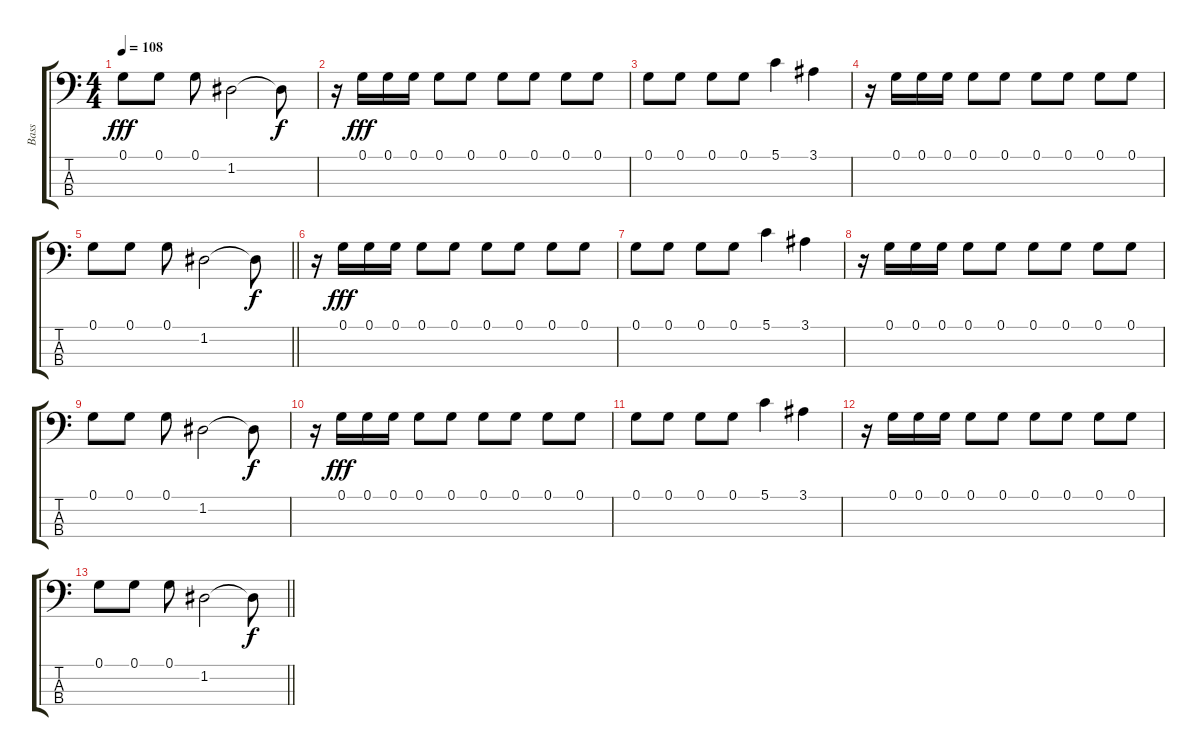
\track ("Bass" "Bass") {instrument electricbassfinger}
\staff {score tabs}
\tuning (G2 D2 A1 E1) {hide}
\ts (4 4)
\tempo 108
\clef f4
\ks c
0.1.8{dy fff} 0.1.8 0.1.8 1.2.2 1.2{t}.8{dy f} |
r.16 0.1.16{dy fff} 0.1.16 0.1.16 0.1.8 0.1.8 0.1.8 0.1.8 0.1.8 0.1.8 |
0.1.8 0.1.8 0.1.8 0.1.8 5.1.4 3.1.4 |
r.16 0.1.16 0.1.16 0.1.16 0.1.8 0.1.8 0.1.8 0.1.8 0.1.8 0.1.8 |
\barLineRight lightlight
0.1.8 0.1.8 0.1.8 1.2.2 1.2{t}.8{dy f} |
r.16 0.1.16{dy fff} 0.1.16 0.1.16 0.1.8 0.1.8 0.1.8 0.1.8 0.1.8 0.1.8 |
0.1.8 0.1.8 0.1.8 0.1.8 5.1.4 3.1.4 |
r.16 0.1.16 0.1.16 0.1.16 0.1.8 0.1.8 0.1.8 0.1.8 0.1.8 0.1.8 |
0.1.8 0.1.8 0.1.8 1.2.2 1.2{t}.8{dy f} |
r.16 0.1.16{dy fff} 0.1.16 0.1.16 0.1.8 0.1.8 0.1.8 0.1.8 0.1.8 0.1.8 |
0.1.8 0.1.8 0.1.8 0.1.8 5.1.4 3.1.4 |
r.16 0.1.16 0.1.16 0.1.16 0.1.8 0.1.8 0.1.8 0.1.8 0.1.8 0.1.8 |
\barLineRight lightlight
0.1.8 0.1.8 0.1.8 1.2.2 1.2{t}.8{dy f}
